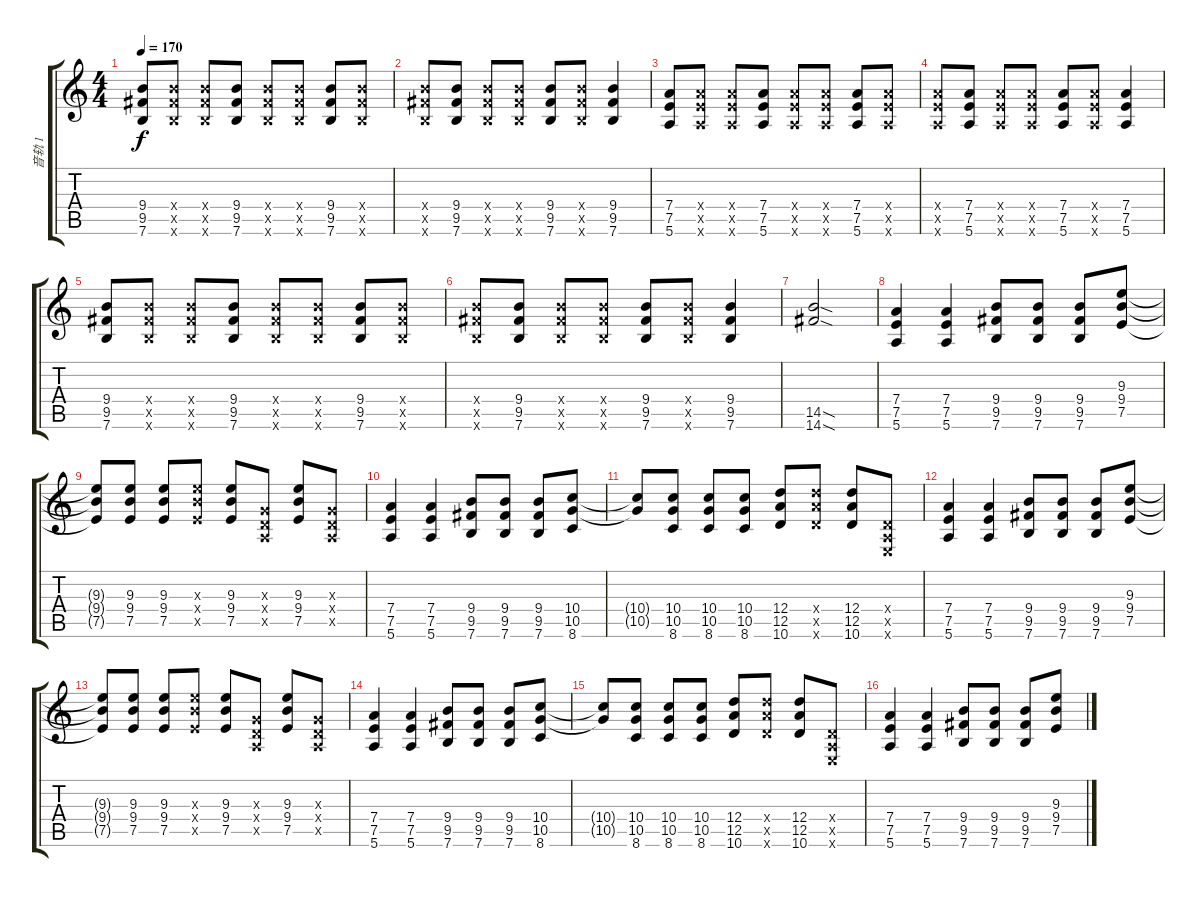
\track ("音轨 1" "音轨 1") {instrument overdrivenguitar}
\staff {score tabs}
\tuning (E4 B3 G3 D3 A2 E2) {hide}
\ts (4 4)
\tempo 170
\clef g2
\ks c
(9.4 9.5 7.6).8{dy f} (9.4{x} 9.5{x} 7.6{x}).8 (9.4{x} 9.5{x} 7.6{x}).8 (9.4 9.5 7.6).8 (9.4{x} 9.5{x} 7.6{x}).8 (9.4{x} 9.5{x} 7.6{x}).8 (9.4 9.5 7.6).8 (9.4{x} 9.5{x} 7.6{x}).8 |
(9.4{x} 9.5{x} 7.6{x}).8 (9.4 9.5 7.6).8 (9.4{x} 9.5{x} 7.6{x}).8 (9.4{x} 9.5{x} 7.6{x}).8 (9.4 9.5 7.6).8 (9.4{x} 9.5{x} 7.6{x}).8 (9.4 9.5 7.6).4 |
(7.4 7.5 5.6).8 (7.4{x} 7.5{x} 5.6{x}).8 (7.4{x} 7.5{x} 5.6{x}).8 (7.4 7.5 5.6).8 (7.4{x} 7.5{x} 5.6{x}).8 (7.4{x} 7.5{x} 5.6{x}).8 (7.4 7.5 5.6).8 (7.4{x} 7.5{x} 5.6{x}).8 |
(7.4{x} 7.5{x} 5.6{x}).8 (7.4 7.5 5.6).8 (7.4{x} 7.5{x} 5.6{x}).8 (7.4{x} 7.5{x} 5.6{x}).8 (7.4 7.5 5.6).8 (7.4{x} 7.5{x} 5.6{x}).8 (7.4 7.5 5.6).4 |
(9.4 9.5 7.6).8 (9.4{x} 9.5{x} 7.6{x}).8 (9.4{x} 9.5{x} 7.6{x}).8 (9.4 9.5 7.6).8 (9.4{x} 9.5{x} 7.6{x}).8 (9.4{x} 9.5{x} 7.6{x}).8 (9.4 9.5 7.6).8 (9.4{x} 9.5{x} 7.6{x}).8 |
(9.4{x} 9.5{x} 7.6{x}).8 (9.4 9.5 7.6).8 (9.4{x} 9.5{x} 7.6{x}).8 (9.4{x} 9.5{x} 7.6{x}).8 (9.4 9.5 7.6).8 (9.4{x} 9.5{x} 7.6{x}).8 (9.4 9.5 7.6).4 |
(14.5{sod} 14.6{sod}).2 |
(7.4 7.5 5.6).4 (7.4 7.5 5.6).4 (9.4 9.5 7.6).8 (9.4 9.5 7.6).8 (9.4 9.5 7.6).8 (9.3 9.4 7.5).8 |
(9.3{t} 9.4{t} 7.5{t}).8 (9.3 9.4 7.5).8 (9.3 9.4 7.5).8 (9.3{x} 9.4{x} 7.5{x}).8 (9.3 9.4 7.5).8 (0.3{x} 0.4{x} 0.5{x}).8 (9.3 9.4 7.5).8 (0.3{x} 0.4{x} 0.5{x}).8 |
(7.4 7.5 5.6).4 (7.4 7.5 5.6).4 (9.4 9.5 7.6).8 (9.4 9.5 7.6).8 (9.4 9.5 7.6).8 (10.4 10.5 8.6).8 |
(10.4{t} 10.5{t}).8 (10.4 10.5 8.6).8 (10.4 10.5 8.6).8 (10.4 10.5 8.6).8 (12.4 12.5 10.6).8 (12.4{x} 12.5{x} 10.6{x}).8 (12.4 12.5 10.6).8 (0.4{x} 0.5{x} 0.6{x}).8 |
(7.4 7.5 5.6).4 (7.4 7.5 5.6).4 (9.4 9.5 7.6).8 (9.4 9.5 7.6).8 (9.4 9.5 7.6).8 (9.3 9.4 7.5).8 |
(9.3{t} 9.4{t} 7.5{t}).8 (9.3 9.4 7.5).8 (9.3 9.4 7.5).8 (9.3{x} 9.4{x} 7.5{x}).8 (9.3 9.4 7.5).8 (0.3{x} 0.4{x} 0.5{x}).8 (9.3 9.4 7.5).8 (0.3{x} 0.4{x} 0.5{x}).8 |
(7.4 7.5 5.6).4 (7.4 7.5 5.6).4 (9.4 9.5 7.6).8 (9.4 9.5 7.6).8 (9.4 9.5 7.6).8 (10.4 10.5 8.6).8 |
(10.4{t} 10.5{t}).8 (10.4 10.5 8.6).8 (10.4 10.5 8.6).8 (10.4 10.5 8.6).8 (12.4 12.5 10.6).8 (12.4{x} 12.5{x} 10.6{x}).8 (12.4 12.5 10.6).8 (0.4{x} 0.5{x} 0.6{x}).8 |
(7.4 7.5 5.6).4 (7.4 7.5 5.6).4 (9.4 9.5 7.6).8 (9.4 9.5 7.6).8 (9.4 9.5 7.6).8 (9.3 9.4 7.5).8
